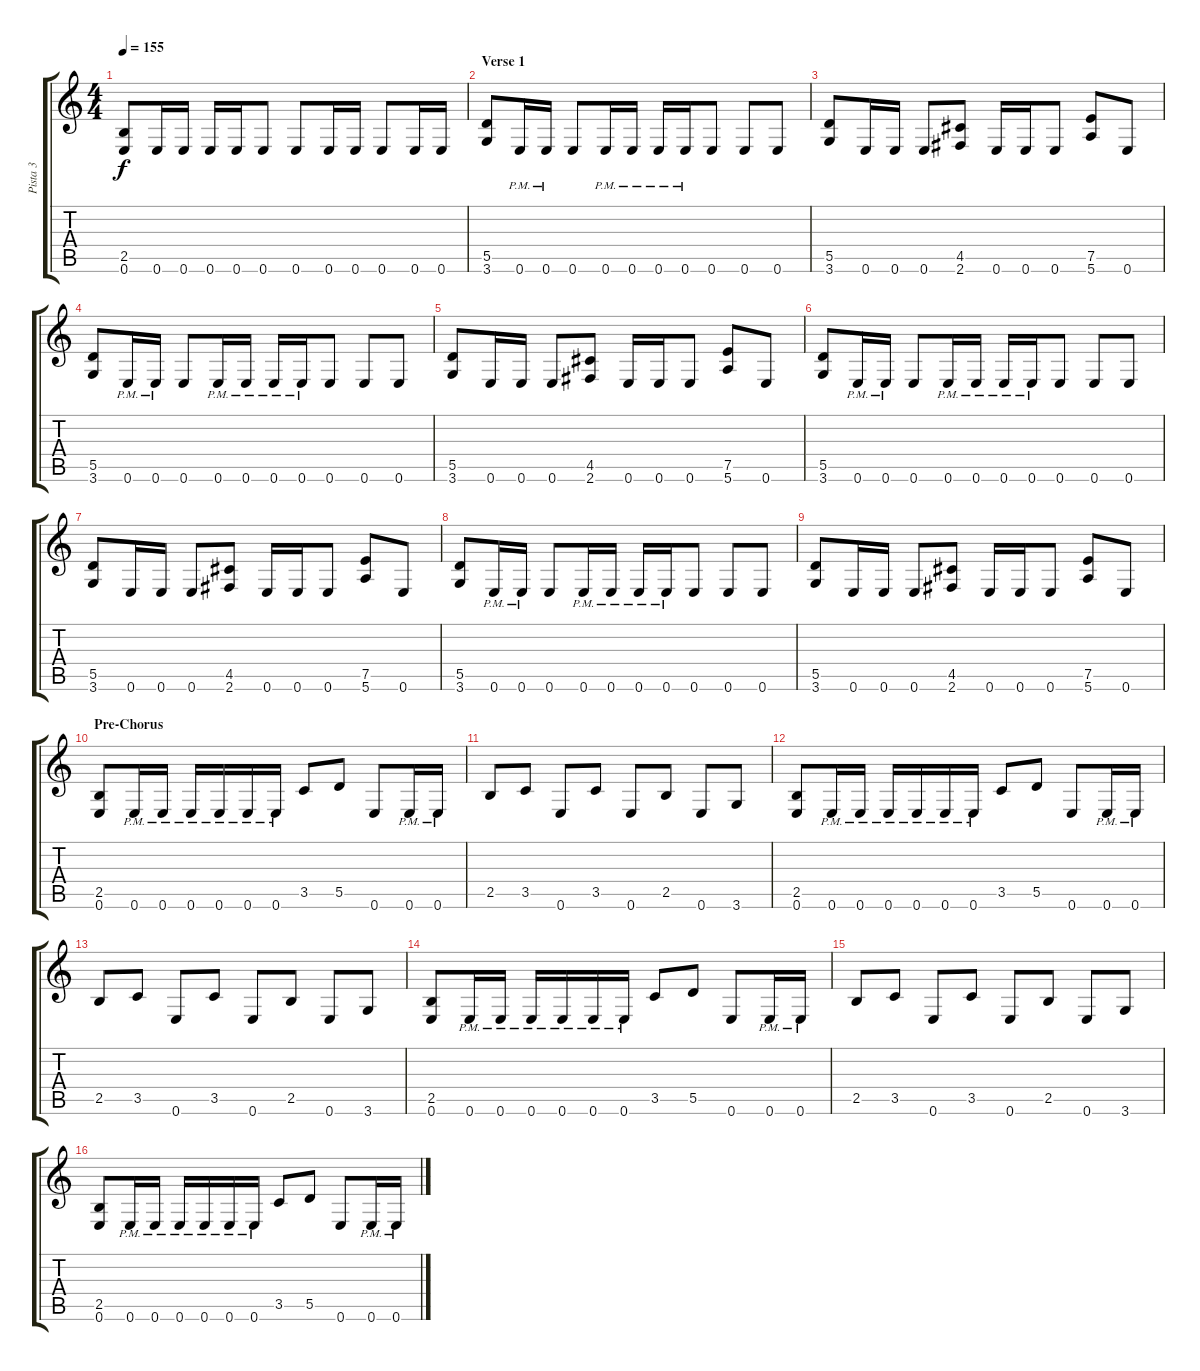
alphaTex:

\track ("Pista 3" "Pista 3") {instrument distortionguitar}
\staff {score tabs}
\tuning (E4 B3 G3 D3 A2 E2) {hide}
\ts (4 4)
\tempo 155
\clef g2
\ks c
(2.5 0.6).8{dy f} 0.6.16 0.6.16 0.6.16 0.6.16 0.6.8 0.6.8 0.6.16 0.6.16 0.6.8 0.6.16 0.6.16 |
\section ("" "Verse 1")
(5.5 3.6).8 0.6{pm}.16 0.6{pm}.16 0.6.8 0.6{pm}.16 0.6{pm}.16 0.6{pm}.16 0.6{pm}.16 0.6.8 0.6.8 0.6.8 |
(5.5 3.6).8 0.6.16 0.6.16 0.6.8 (4.5 2.6).8 0.6.16 0.6.16 0.6.8 (7.5 5.6).8 0.6.8 |
(5.5 3.6).8 0.6{pm}.16 0.6{pm}.16 0.6.8 0.6{pm}.16 0.6{pm}.16 0.6{pm}.16 0.6{pm}.16 0.6.8 0.6.8 0.6.8 |
(5.5 3.6).8 0.6.16 0.6.16 0.6.8 (4.5 2.6).8 0.6.16 0.6.16 0.6.8 (7.5 5.6).8 0.6.8 |
(5.5 3.6).8 0.6{pm}.16 0.6{pm}.16 0.6.8 0.6{pm}.16 0.6{pm}.16 0.6{pm}.16 0.6{pm}.16 0.6.8 0.6.8 0.6.8 |
(5.5 3.6).8 0.6.16 0.6.16 0.6.8 (4.5 2.6).8 0.6.16 0.6.16 0.6.8 (7.5 5.6).8 0.6.8 |
(5.5 3.6).8 0.6{pm}.16 0.6{pm}.16 0.6.8 0.6{pm}.16 0.6{pm}.16 0.6{pm}.16 0.6{pm}.16 0.6.8 0.6.8 0.6.8 |
(5.5 3.6).8 0.6.16 0.6.16 0.6.8 (4.5 2.6).8 0.6.16 0.6.16 0.6.8 (7.5 5.6).8 0.6.8 |
\section ("" "Pre-Chorus")
(2.5 0.6).8 0.6{pm}.16 0.6{pm}.16 0.6{pm}.16 0.6{pm}.16 0.6{pm}.16 0.6{pm}.16 3.5.8 5.5.8 0.6.8 0.6{pm}.16 0.6{pm}.16 |
2.5.8 3.5.8 0.6.8 3.5.8 0.6.8 2.5.8 0.6.8 3.6.8 |
(2.5 0.6).8 0.6{pm}.16 0.6{pm}.16 0.6{pm}.16 0.6{pm}.16 0.6{pm}.16 0.6{pm}.16 3.5.8 5.5.8 0.6.8 0.6{pm}.16 0.6{pm}.16 |
2.5.8 3.5.8 0.6.8 3.5.8 0.6.8 2.5.8 0.6.8 3.6.8 |
(2.5 0.6).8 0.6{pm}.16 0.6{pm}.16 0.6{pm}.16 0.6{pm}.16 0.6{pm}.16 0.6{pm}.16 3.5.8 5.5.8 0.6.8 0.6{pm}.16 0.6{pm}.16 |
2.5.8 3.5.8 0.6.8 3.5.8 0.6.8 2.5.8 0.6.8 3.6.8 |
(2.5 0.6).8 0.6{pm}.16 0.6{pm}.16 0.6{pm}.16 0.6{pm}.16 0.6{pm}.16 0.6{pm}.16 3.5.8 5.5.8 0.6.8 0.6{pm}.16 0.6{pm}.16
